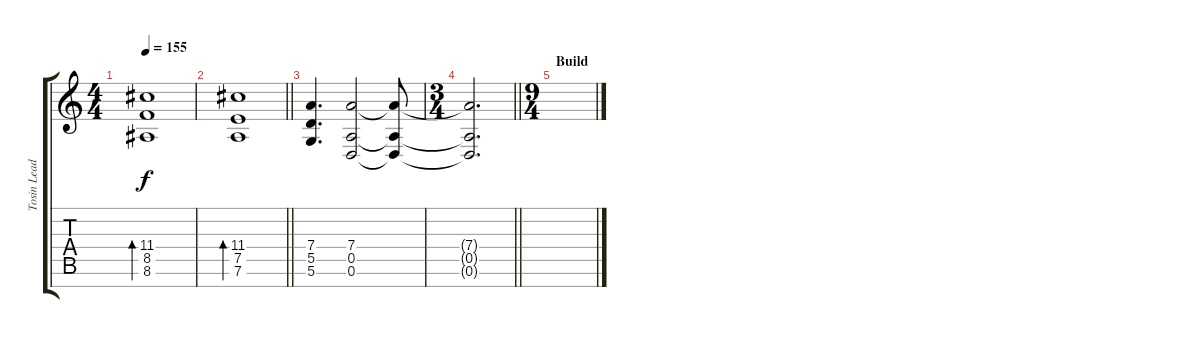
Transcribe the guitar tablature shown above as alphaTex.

\track ("Tosin Lead Right" "Tosin Lead") {instrument overdrivenguitar}
\staff {score tabs}
\tuning (E4 B3 G3 D3 A2 D2 B1) {hide}
\ts (4 4)
\tempo 155
\clef g2
\ks c
(11.4 8.5 8.6).1{bd 480 dy f} |
\barLineRight lightlight
(11.4 7.5 7.6).1{bd 480} |
(7.4 5.5 5.6).4{d} (7.4 0.5 0.6).2 (7.4{t} 0.5{t} 0.6{t}).8 |
\ts (3 4)
\barLineRight lightlight
(7.4{t} 0.5{t} 0.6{t}).2{d} |
\ts (9 4)
\section ("" "Build")
